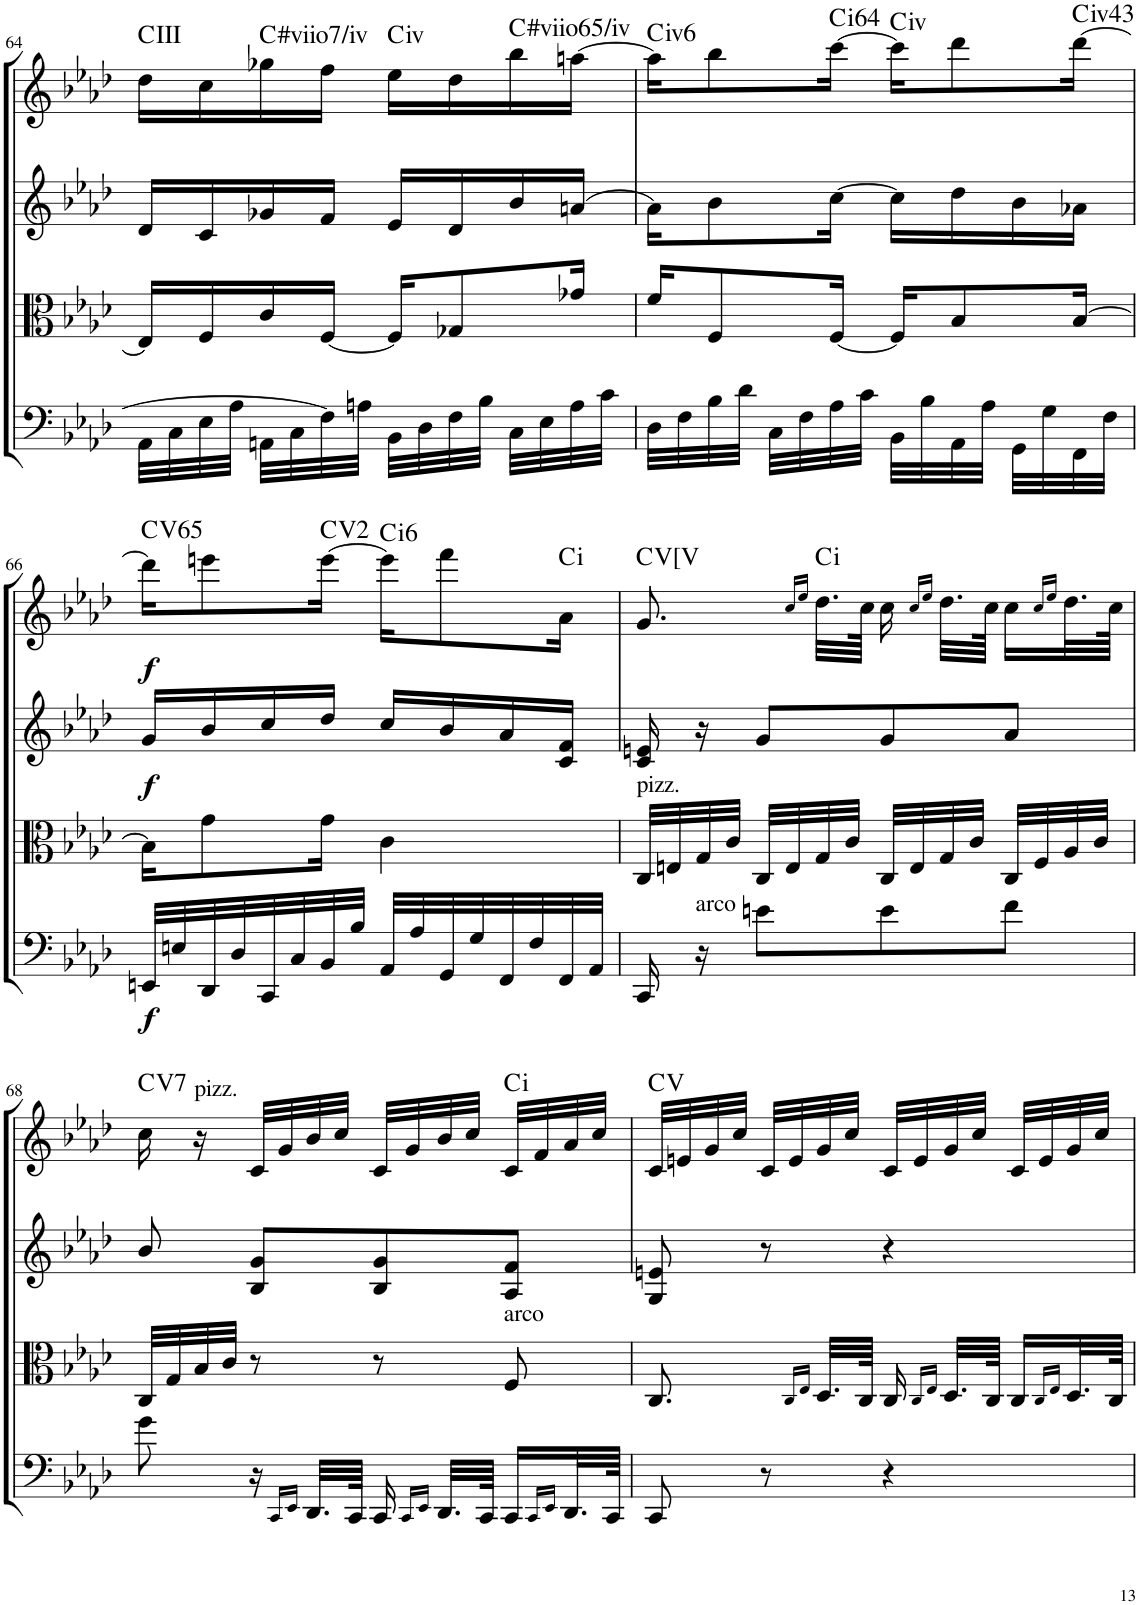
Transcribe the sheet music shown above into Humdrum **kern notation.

**kern	**dynam	**kern	**kern	**dynam	**kern	**dynam	**harte
*part4	*part4	*part3	*part2	*part2	*part1	*part1	*part1
*staff4	*staff4	*staff3	*staff2	*staff2	*staff1	*staff1	*
*I"Cello	*	*I"Viola	*I"2nd Violin	*	*I"1st Violin	*	*
*	*	*I'Vla	*I'Vln	*	*I'Vln	*	*
!!LO:PB:g=z
*clefG2	*	*clefC3	*clefG2	*	*clefG2	*	*
*k[b-e-a-d-]	*	*k[b-e-a-d-]	*k[b-e-a-d-]	*	*k[b-e-a-d-]	*	*
*f:	*	*f:	*f:	*	*f:	*	*
*M2/4	*	*M2/4	*M2/4	*	*M2/4	*	*
=64	=64	=64	=64	=64	=64	=64	=64
32AA-\LLL	.	16E-/LL]	16d-/LL	.	16dd-\LL	.	C:maj
32C\	.	.	.	.	.	.	.
32E-\	.	16F/	16c/	.	16cc\	.	.
32A-\JJJ	.	.	.	.	.	.	.
!	!	!	!	!	!	!	!LO:H:kt=#viio
32AAn\LLL	.	16c/	16g-X/	.	16gg-X\	.	.
32C\	.	.	.	.	.	.	.
32F\]	.	[16F/JJ	16f/JJ	.	16ff\JJ	.	.
32An\JJJ	.	.	.	.	.	.	.
!	!	!	!	!	!	!	!LO:H:kt=iv
32BB-\LLL	.	16F/KL]	16e-/LL	.	16ee-\LL	.	.
32D-\	.	.	.	.	.	.	.
32F\	.	8G-X/	16d-/	.	16dd-\	.	.
32B-\JJJ	.	.	.	.	.	.	.
!	!	!	!	!	!	!	!LO:H:kt=#viio
32C\LLL	.	.	16b-/	.	16bb-\	.	.
32E-\	.	.	.	.	.	.	.
32A\	.	16g-X/Jk	[16an/JJ	.	[16aan\JJ	.	.
32c\JJJ	.	.	.	.	.	.	.
=65	=65	=65	=65	=65	=65	=65	=65
!	!	!	!	!	!	!	!LO:H:kt=iv
32D-\LLL	.	16f/KL	16a\KL]	.	16aa\KL]	.	.
32F\	.	.	.	.	.	.	.
32B-\	.	8F/	8b-\	.	8bb-\	.	.
32d-\JJJ	.	.	.	.	.	.	.
32C\LLL	.	.	.	.	.	.	.
32F\	.	.	.	.	.	.	.
!	!	!	!	!	!	!	!LO:H:kt=i
32A-\	.	[16F/Jk	[16cc\Jk	.	[16ccc\Jk	.	.
32c\JJJ	.	.	.	.	.	.	.
!	!	!	!	!	!	!	!LO:H:kt=iv
32BB-\LLL	.	16F/KL]	16cc\LL]	.	16ccc\KL]	.	.
32B-\	.	.	.	.	.	.	.
32AA-\	.	8B-/	16dd-\	.	8ddd-\	.	.
32A-\JJJ	.	.	.	.	.	.	.
32GG\LLL	.	.	16b-\	.	.	.	.
32G\	.	.	.	.	.	.	.
!	!	!	!	!	!	!	!LO:H:kt=iv
32FF\	.	[16B-/Jk	16a-X\JJ	.	[16ddd-\Jk	.	.
32F\JJJ	.	.	.	.	.	.	.
!!LO:LB:g=z
=66	=66	=66	=66	=66	=66	=66	=66
!	!LO:DY:b	!	!	!LO:DY:b	!	!LO:DY:b	!LO:H:kt=65
32EEn/LLL	f	16B-\KL]	16g/LL	f	16ddd-\KL]	f	C:maj
32En/	.	.	.	.	.	.	.
32DD-/	.	8g\	16b-/	.	8eeen\	.	.
32D-/	.	.	.	.	.	.	.
32CC/	.	.	16cc/	.	.	.	.
32C/	.	.	.	.	.	.	.
32BB-/	.	16g\Jk	16dd-/JJ	.	[16eee\Jk	.	C:maj(2)
32B-/JJJ	.	.	.	.	.	.	.
!	!	!	!	!	!	!	!LO:H:kt=i
32AA-/LLL	.	4c\	16cc/LL	.	16eee\KL]	.	.
32A-/	.	.	.	.	.	.	.
32GG/	.	.	16b-/	.	8fff\	.	.
32G/	.	.	.	.	.	.	.
32FF/	.	.	16a-/	.	.	.	.
32F/	.	.	.	.	.	.	.
!	!	!	!	!	!	!	!LO:H:kt=i
32FF/	.	.	16c/ 16f/JJ	.	16a-\Jk	.	.
32AA-/JJJ	.	.	.	.	.	.	.
=67	=67	=67	=67	=67	=67	=67	=67
!	!	!LO:TX:a:t=pizz.	!	!	!	!	!
16CC/	.	32C/LLL	16c/ 16en/	.	8.g/	.	C:maj
.	.	32En/	.	.	.	.	.
!LO:TX:a:t=arco	!	!	!	!	!	!	!
16r	.	32G/	16r	.	.	.	.
.	.	32c/JJJ	.	.	.	.	.
8en\L	.	32C/LLL	8g/L	.	.	.	.
.	.	32E/	.	.	.	.	.
.	.	.	.	.	16qcc/LL	.	.
.	.	.	.	.	16qee-/JJ	.	.
!	!	!	!	!	!	!	!LO:H:kt=i
.	.	32G/	.	.	32.dd-\LLL	.	.
.	.	32c/JJJ	.	.	.	.	.
.	.	.	.	.	64cc\JJJk	.	.
8e\	.	32C/LLL	8g/	.	16cc\	.	.
.	.	32E/	.	.	.	.	.
.	.	.	.	.	16qcc/LL	.	.
.	.	.	.	.	16qee-/JJ	.	.
.	.	32G/	.	.	32.dd-\LLL	.	.
.	.	32c/JJJ	.	.	.	.	.
.	.	.	.	.	64cc\JJJk	.	.
8f\J	.	32C/LLL	8a-/J	.	16cc\LL	.	.
.	.	32F/	.	.	.	.	.
.	.	.	.	.	16qcc/LL	.	.
.	.	.	.	.	16qee-/JJ	.	.
.	.	32A-/	.	.	32.dd-\L	.	.
.	.	32c/JJJ	.	.	.	.	.
.	.	.	.	.	64cc\JJJk	.	.
!!LO:LB:g=z
=68	=68	=68	=68	=68	=68	=68	=68
!	!	!	!	!	!	!	!LO:H:kt=7
8g\	.	32C/LLL	8b-/	.	16cc\	.	C:7
.	.	32G/	.	.	.	.	.
!	!	!	!	!	!LO:TX:a:t=pizz.	!	!
.	.	32B-/	.	.	16r	.	.
.	.	32c/JJJ	.	.	.	.	.
16r	.	8r	8B-/ 8g/L	.	32c/LLL	.	.
.	.	.	.	.	32g/	.	.
16qCC/LL	.	.	.	.	.	.	.
16qEE-/JJ	.	.	.	.	.	.	.
32.DD-/LLL	.	.	.	.	32b-/	.	.
.	.	.	.	.	32cc/JJJ	.	.
64CC/JJJk	.	.	.	.	.	.	.
16CC/	.	8r	8B-/ 8g/	.	32c/LLL	.	.
.	.	.	.	.	32g/	.	.
16qCC/LL	.	.	.	.	.	.	.
16qEE-/JJ	.	.	.	.	.	.	.
32.DD-/LLL	.	.	.	.	32b-/	.	.
.	.	.	.	.	32cc/JJJ	.	.
64CC/JJJk	.	.	.	.	.	.	.
!	!	!LO:TX:a:t=arco	!	!	!	!	!LO:H:kt=i
16CC/LL	.	8F/	8A-/ 8f/J	.	32c/LLL	.	.
.	.	.	.	.	32f/	.	.
16qCC/LL	.	.	.	.	.	.	.
16qEE-/JJ	.	.	.	.	.	.	.
32.DD-/L	.	.	.	.	32a-/	.	.
.	.	.	.	.	32cc/JJJ	.	.
64CC/JJJk	.	.	.	.	.	.	.
=69	=69	=69	=69	=69	=69	=69	=69
8CC/	.	8.C/	8G/ 8en/	.	32c/LLL	.	C:maj
.	.	.	.	.	32en/	.	.
.	.	.	.	.	32g/	.	.
.	.	.	.	.	32cc/JJJ	.	.
8r	.	.	8r	.	32c/LLL	.	.
.	.	.	.	.	32e/	.	.
.	.	16qC/LL	.	.	.	.	.
.	.	16qE-/JJ	.	.	.	.	.
.	.	32.D-/LLL	.	.	32g/	.	.
.	.	.	.	.	32cc/JJJ	.	.
.	.	64C/JJJk	.	.	.	.	.
4r	.	16C/	4r	.	32c/LLL	.	.
.	.	.	.	.	32e/	.	.
.	.	16qC/LL	.	.	.	.	.
.	.	16qE-/JJ	.	.	.	.	.
.	.	32.D-/LLL	.	.	32g/	.	.
.	.	.	.	.	32cc/JJJ	.	.
.	.	64C/JJJk	.	.	.	.	.
.	.	16C/LL	.	.	32c/LLL	.	.
.	.	.	.	.	32e/	.	.
.	.	16qC/LL	.	.	.	.	.
.	.	16qE-/JJ	.	.	.	.	.
.	.	32.D-/L	.	.	32g/	.	.
.	.	.	.	.	32cc/JJJ	.	.
.	.	64C/JJJk	.	.	.	.	.
=	=	=	=	=	=	=	=
*-	*-	*-	*-	*-	*-	*-	*-
